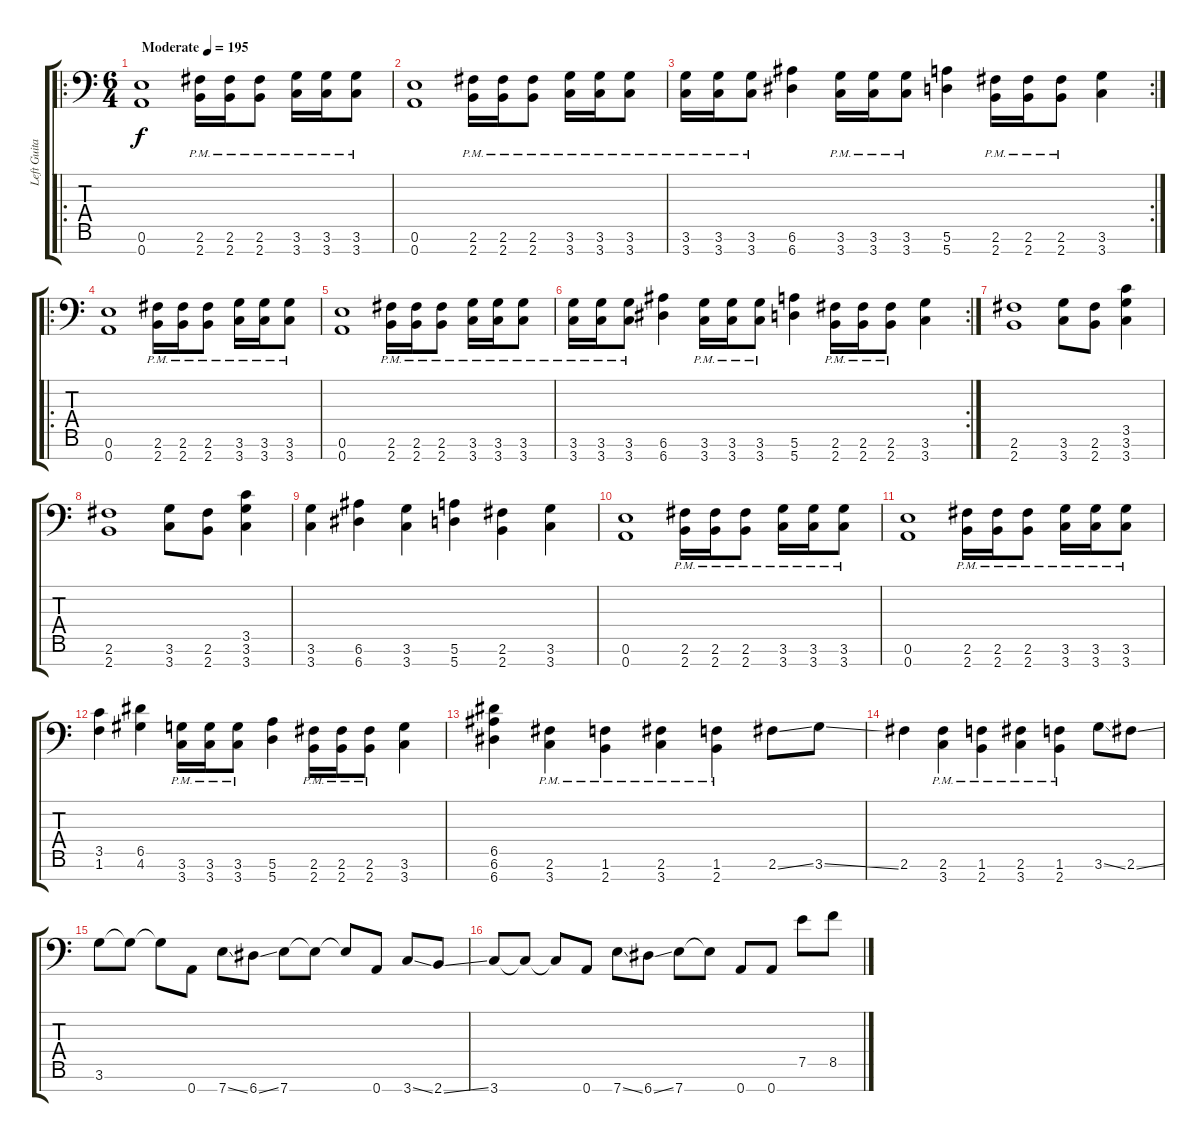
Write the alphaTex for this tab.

\track ("Left Guitar, Drop A (7 String)" "Left Guita") {instrument distortionguitar}
\staff {score tabs}
\tuning (E4 B3 G3 D3 A2 E2 A1) {hide}
\ro
\ts (6 4)
\tempo (195 "Moderate")
\clef f4
\ks c
(0.6 0.7).1{dy f instrument distortionguitar} (2.6{pm} 2.7{pm}).16 (2.6{pm} 2.7{pm}).16 (2.6{pm} 2.7{pm}).8 (3.6{pm} 3.7{pm}).16 (3.6{pm} 3.7{pm}).16 (3.6{pm} 3.7{pm}).8 |
(0.6 0.7).1 (2.6{pm} 2.7{pm}).16 (2.6{pm} 2.7{pm}).16 (2.6{pm} 2.7{pm}).8 (3.6{pm} 3.7{pm}).16 (3.6{pm} 3.7{pm}).16 (3.6{pm} 3.7{pm}).8 |
\rc 2
(3.6{pm} 3.7{pm}).16 (3.6{pm} 3.7{pm}).16 (3.6{pm} 3.7{pm}).8 (6.6 6.7).4 (3.6{pm} 3.7{pm}).16 (3.6{pm} 3.7{pm}).16 (3.6{pm} 3.7{pm}).8 (5.6 5.7).4 (2.6{pm} 2.7{pm}).16 (2.6{pm} 2.7{pm}).16 (2.6{pm} 2.7{pm}).8 (3.6 3.7).4 |
\ro
(0.6 0.7).1 (2.6{pm} 2.7{pm}).16 (2.6{pm} 2.7{pm}).16 (2.6{pm} 2.7{pm}).8 (3.6{pm} 3.7{pm}).16 (3.6{pm} 3.7{pm}).16 (3.6{pm} 3.7{pm}).8 |
(0.6 0.7).1 (2.6{pm} 2.7{pm}).16 (2.6{pm} 2.7{pm}).16 (2.6{pm} 2.7{pm}).8 (3.6{pm} 3.7{pm}).16 (3.6{pm} 3.7{pm}).16 (3.6{pm} 3.7{pm}).8 |
\rc 2
(3.6{pm} 3.7{pm}).16 (3.6{pm} 3.7{pm}).16 (3.6{pm} 3.7{pm}).8 (6.6 6.7).4 (3.6{pm} 3.7{pm}).16 (3.6{pm} 3.7{pm}).16 (3.6{pm} 3.7{pm}).8 (5.6 5.7).4 (2.6{pm} 2.7{pm}).16 (2.6{pm} 2.7{pm}).16 (2.6{pm} 2.7{pm}).8 (3.6 3.7).4 |
(2.6 2.7).1 (3.6 3.7).8 (2.6 2.7).8 (3.5 3.6 3.7).4 |
(2.6 2.7).1 (3.6 3.7).8 (2.6 2.7).8 (3.5 3.6 3.7).4 |
(3.6 3.7).4 (6.6 6.7).4 (3.6 3.7).4 (5.6 5.7).4 (2.6 2.7).4 (3.6 3.7).4 |
(0.6 0.7).1 (2.6{pm} 2.7{pm}).16 (2.6{pm} 2.7{pm}).16 (2.6{pm} 2.7{pm}).8 (3.6{pm} 3.7{pm}).16 (3.6{pm} 3.7{pm}).16 (3.6{pm} 3.7{pm}).8 |
(0.6 0.7).1 (2.6{pm} 2.7{pm}).16 (2.6{pm} 2.7{pm}).16 (2.6{pm} 2.7{pm}).8 (3.6{pm} 3.7{pm}).16 (3.6{pm} 3.7{pm}).16 (3.6{pm} 3.7{pm}).8 |
(3.5 1.6).4 (6.5 4.6).4 (3.6{pm} 3.7{pm}).16 (3.6{pm} 3.7{pm}).16 (3.6{pm} 3.7{pm}).8 (5.6 5.7).4 (2.6{pm} 2.7{pm}).16 (2.6{pm} 2.7{pm}).16 (2.6{pm} 2.7{pm}).8 (3.6 3.7).4 |
(6.5 6.6 6.7).4 (2.6{pm} 3.7{pm}).4 (1.6{pm} 2.7{pm}).4 (2.6{pm} 3.7{pm}).4 (1.6{pm} 2.7{pm}).4 2.6{ss}.8 3.6{ss}.8 |
2.6.4 (2.6{pm} 3.7{pm}).4 (1.6{pm} 2.7{pm}).4 (2.6{pm} 3.7{pm}).4 (1.6{pm} 2.7{pm}).4 3.6{ss}.8 2.6{ss}.8 |
3.6.8 3.6{t}.8 3.6{t}.8 0.7.8 7.7{ss}.8 6.7{ss}.8 7.7.8 7.7{t}.8 7.7{t}.8 0.7.8 3.7{ss}.8 2.7{ss}.8 |
3.7.8 3.7{t}.8 3.7{t}.8 0.7.8 7.7{ss}.8 6.7{ss}.8 7.7.8 7.7{t}.8 0.7.8 0.7.8 7.5.8 8.5.8
